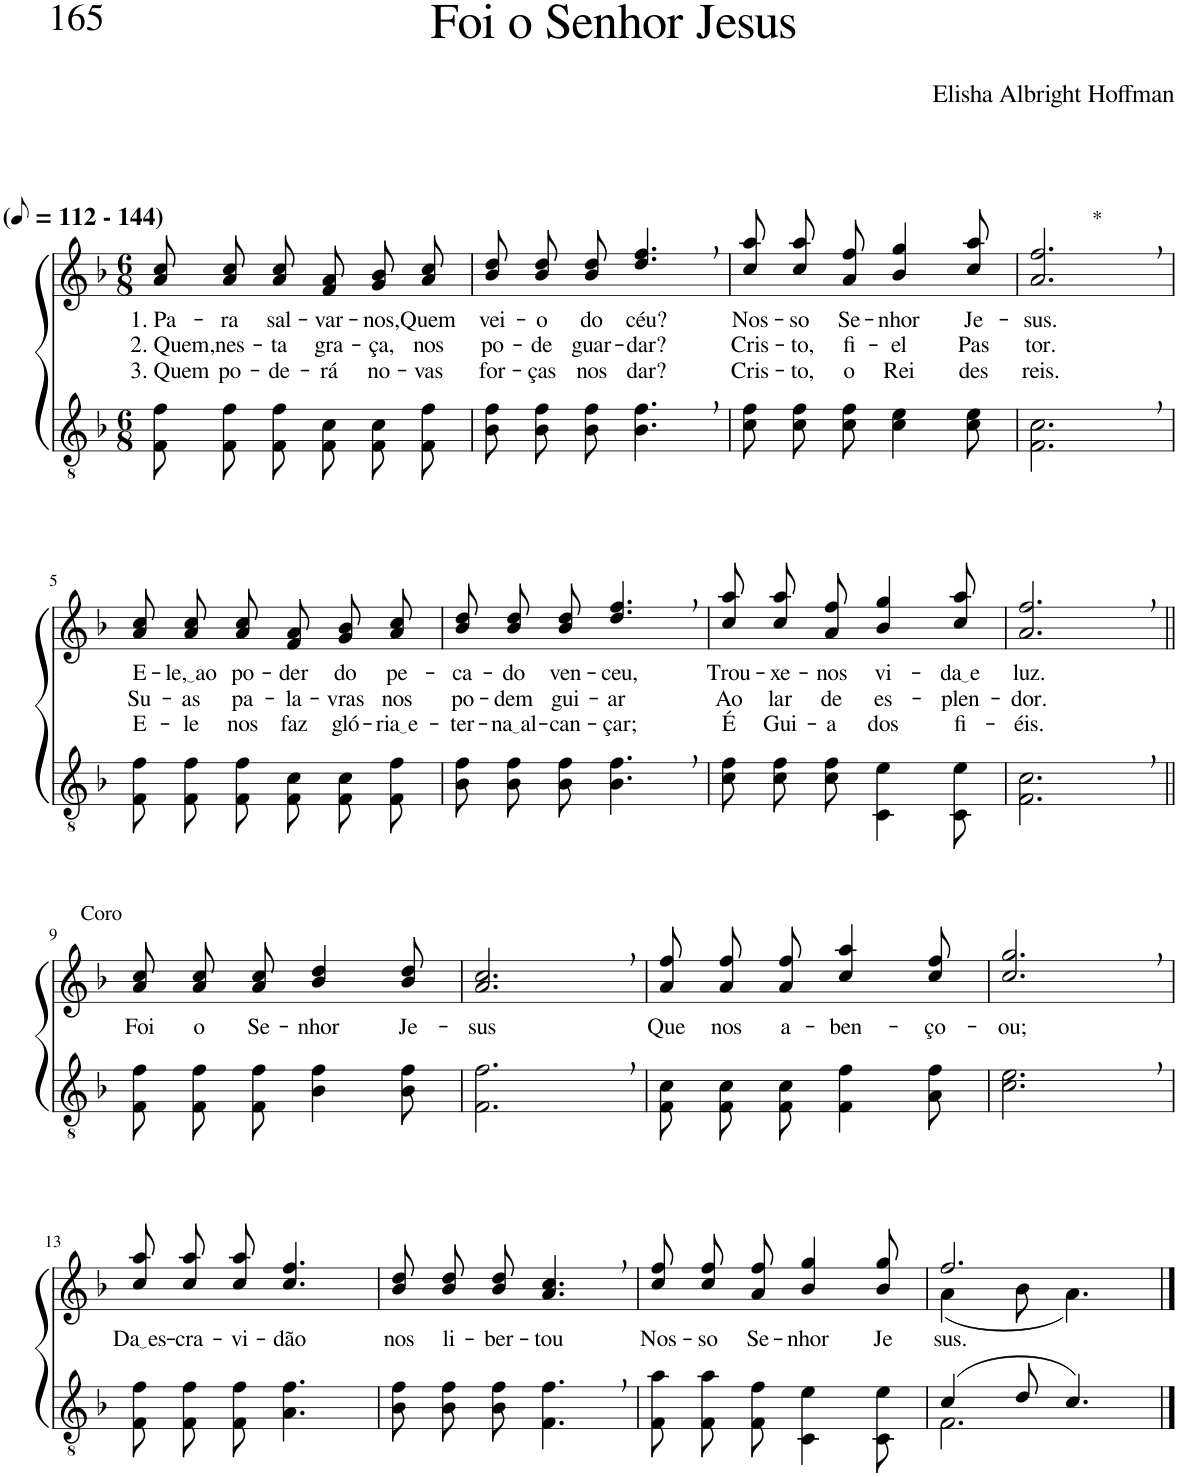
**kern	**kern	**text	**text	**text
*part2	*part1	*part1	*part1	*part1
*staff2	*staff1	*staff1	*staff1	*staff1
*I"Parte III e IV	*I"Parte I e II	*	*	*
*clefGv2	*clefG2	*	*	*
*Trd4c7	*Trd4c7	*	*	*
*k[b-]	*k[b-]	*	*	*
*M6/8	*M6/8	*	*	*
*MM56	*MM56	*	*	*
=1	=1	=1	=1	=1
!	!LO:TX:a:B:t=(	!	!	!
!	!LO:TX:a:B:t=- 144)	!	!	!
!	!	!LO:LY:b	!LO:LY:b	!LO:LY:b
8F\ 8f\L	8a\ 8cc\L	1. Pa-	2. Quem,	3. Quem
!	!	!LO:LY:b	!LO:LY:b	!LO:LY:b
8F\ 8f\	8a\ 8cc\	-ra	nes-	po-
!	!	!LO:LY:b	!LO:LY:b	!LO:LY:b
8F\ 8f\J	8a\ 8cc\J	sal-	-ta	-de-
!	!	!LO:LY:b	!LO:LY:b	!LO:LY:b
8F\ 8c\L	8f/ 8a/L	-var-	gra-	-rá
!	!	!LO:LY:b	!LO:LY:b	!LO:LY:b
8F\ 8c\	8g/ 8b-/	-nos,	-ça,	no-
!	!	!LO:LY:b	!LO:LY:b	!LO:LY:b
8F\ 8f\J	8a/ 8cc/J	Quem	nos	-vas
=2	=2	=2	=2	=2
!	!	!LO:LY:b	!LO:LY:b	!LO:LY:b
8B-\ 8f\L	8b-\ 8dd\L	vei-	po-	for-
!	!	!LO:LY:b	!LO:LY:b	!LO:LY:b
8B-\ 8f\	8b-\ 8dd\	-o	-de	-ças
!	!	!LO:LY:b	!LO:LY:b	!LO:LY:b
8B-\ 8f\J	8b-\ 8dd\J	do	guar-	nos
!	!	!LO:LY:b	!LO:LY:b	!LO:LY:b
4.B-\, 4.f\,	4.dd/, 4.ff/,	céu?	-dar?	dar?
=3	=3	=3	=3	=3
!	!	!LO:LY:b	!LO:LY:b	!LO:LY:b
8c\ 8f\L	8cc\ 8aa\L	Nos-	Cris-	Cris-
!	!	!LO:LY:b	!LO:LY:b	!LO:LY:b
8c\ 8f\	8cc\ 8aa\	-so	-to,	-to,
!	!	!LO:LY:b	!LO:LY:b	!LO:LY:b
8c\ 8f\J	8a\ 8ff\J	Se-	fi-	o
!	!	!LO:LY:b	!LO:LY:b	!LO:LY:b
4c\ 4e\	4b-/ 4gg/	-nhor	-el	Rei
!	!	!LO:LY:b	!LO:LY:b	!LO:LY:b
8c\ 8e\	8cc/ 8aa/	Je-	Pas	des
=4	=4	=4	=4	=4
!	!LO:TX:a:t=*	!	!	!
!	!	!LO:LY:b	!LO:LY:b	!LO:LY:b
2.F\, 2.c\,	2.a/, 2.ff/,	-sus.	tor.	reis.
!!LO:LB:g=z
=5	=5	=5	=5	=5
!	!	!LO:LY:b	!LO:LY:b	!LO:LY:b
8F\ 8f\L	8a\ 8cc\L	E-	Su-	E-
!	!	!LO:LY:b	!LO:LY:b	!LO:LY:b
8F\ 8f\	8a\ 8cc\	le, ao	-as	-le
!	!	!LO:LY:b	!LO:LY:b	!LO:LY:b
8F\ 8f\J	8a\ 8cc\J	po-	pa-	nos
!	!	!LO:LY:b	!LO:LY:b	!LO:LY:b
8F\ 8c\L	8f/ 8a/L	-der	-la-	faz
!	!	!LO:LY:b	!LO:LY:b	!LO:LY:b
8F\ 8c\	8g/ 8b-/	do	-vras	gló-
!	!	!LO:LY:b	!LO:LY:b	!LO:LY:b
8F\ 8f\J	8a/ 8cc/J	pe-	nos	ria e
=6	=6	=6	=6	=6
!	!	!LO:LY:b	!LO:LY:b	!LO:LY:b
8B-\ 8f\L	8b-\ 8dd\L	-ca-	po-	-ter-
!	!	!LO:LY:b	!LO:LY:b	!LO:LY:b
8B-\ 8f\	8b-\ 8dd\	-do	-dem	na al
!	!	!LO:LY:b	!LO:LY:b	!LO:LY:b
8B-\ 8f\J	8b-\ 8dd\J	ven-	gui-	-can-
!	!	!LO:LY:b	!LO:LY:b	!LO:LY:b
4.B-\, 4.f\,	4.dd/, 4.ff/,	-ceu,	-ar	-çar;
=7	=7	=7	=7	=7
!	!	!LO:LY:b	!LO:LY:b	!LO:LY:b
8c\ 8f\L	8cc\ 8aa\L	Trou-	Ao	É
!	!	!LO:LY:b	!LO:LY:b	!LO:LY:b
8c\ 8f\	8cc\ 8aa\	-xe-	lar	Gui-
!	!	!LO:LY:b	!LO:LY:b	!LO:LY:b
8c\ 8f\J	8a\ 8ff\J	-nos	de	-a
!	!	!LO:LY:b	!LO:LY:b	!LO:LY:b
4C\ 4e\	4b-/ 4gg/	vi-	es-	dos
!	!	!LO:LY:b	!LO:LY:b	!LO:LY:b
8C\ 8e\	8cc/ 8aa/	da e	-plen-	fi-
=8	=8	=8	=8	=8
!	!	!LO:LY:b	!LO:LY:b	!LO:LY:b
2.F\, 2.c\,	2.a/, 2.ff/,	luz.	-dor.	-éis.
!!LO:LB:g=z
=9||	=9||	=9||	=9||	=9||
!	!LO:TX:a:t=Coro	!	!	!
!	!	!LO:LY:b	!	!
8F\ 8f\L	8a\ 8cc\L	Foi	.	.
!	!	!LO:LY:b	!	!
8F\ 8f\	8a\ 8cc\	o	.	.
!	!	!LO:LY:b	!	!
8F\ 8f\J	8a\ 8cc\J	Se-	.	.
!	!	!LO:LY:b	!	!
4B-\ 4f\	4b-/ 4dd/	-nhor	.	.
!	!	!LO:LY:b	!	!
8B-\ 8f\	8b-/ 8dd/	Je-	.	.
=10	=10	=10	=10	=10
!	!	!LO:LY:b	!	!
2.F\, 2.f\,	2.a/, 2.cc/,	-sus	.	.
=11	=11	=11	=11	=11
!	!	!LO:LY:b	!	!
8F/ 8c/L	8a\ 8ff\L	Que	.	.
!	!	!LO:LY:b	!	!
8F/ 8c/	8a\ 8ff\	nos	.	.
!	!	!LO:LY:b	!	!
8F/ 8c/J	8a\ 8ff\J	a-	.	.
!	!	!LO:LY:b	!	!
4F\ 4f\	4cc/ 4aa/	-ben-	.	.
!	!	!LO:LY:b	!	!
8A\ 8f\	8cc/ 8ff/	-ço-	.	.
=12	=12	=12	=12	=12
!	!	!LO:LY:b	!	!
2.c\, 2.e\,	2.cc/, 2.gg/,	-ou;	.	.
!!LO:LB:g=z
=13	=13	=13	=13	=13
!	!	!LO:LY:b	!	!
8F\ 8f\L	8cc\ 8aa\L	Da es	.	.
!	!	!LO:LY:b	!	!
8F\ 8f\	8cc\ 8aa\	-cra-	.	.
!	!	!LO:LY:b	!	!
8F\ 8f\J	8cc\ 8aa\J	-vi-	.	.
!	!	!LO:LY:b	!	!
4.A\ 4.f\	4.cc/ 4.ff/	-dão	.	.
=14	=14	=14	=14	=14
!	!	!LO:LY:b	!	!
8B-\ 8f\L	8b-\ 8dd\L	nos	.	.
!	!	!LO:LY:b	!	!
8B-\ 8f\	8b-\ 8dd\	li-	.	.
!	!	!LO:LY:b	!	!
8B-\ 8f\J	8b-\ 8dd\J	-ber-	.	.
!	!	!LO:LY:b	!	!
4.F\, 4.f\,	4.a/, 4.cc/,	-tou	.	.
=15	=15	=15	=15	=15
!	!	!LO:LY:b	!	!
8F\ 8a\L	8cc\ 8ff\L	Nos-	.	.
!	!	!LO:LY:b	!	!
8F\ 8a\	8cc\ 8ff\	-so	.	.
!	!	!LO:LY:b	!	!
8F\ 8f\J	8a\ 8ff\J	Se-	.	.
!	!	!LO:LY:b	!	!
4C\ 4e\	4b-/ 4gg/	-nhor	.	.
!	!	!LO:LY:b	!	!
8C\ 8e\	8b-/ 8gg/	Je-	.	.
=16	=16	=16	=16	=16
*^	*^	*	*	*
!	!	!	!	!LO:LY:b	!	!
(4c/	2.F\	2.ff/	(4a\	-sus.	.	.
8d/	.	.	8b-\	.	.	.
4.c/)	.	.	4.a\)	.	.	.
*v	*v	*	*	*	*	*
*	*v	*v	*	*	*
==	==	==	==	==
*-	*-	*-	*-	*-
